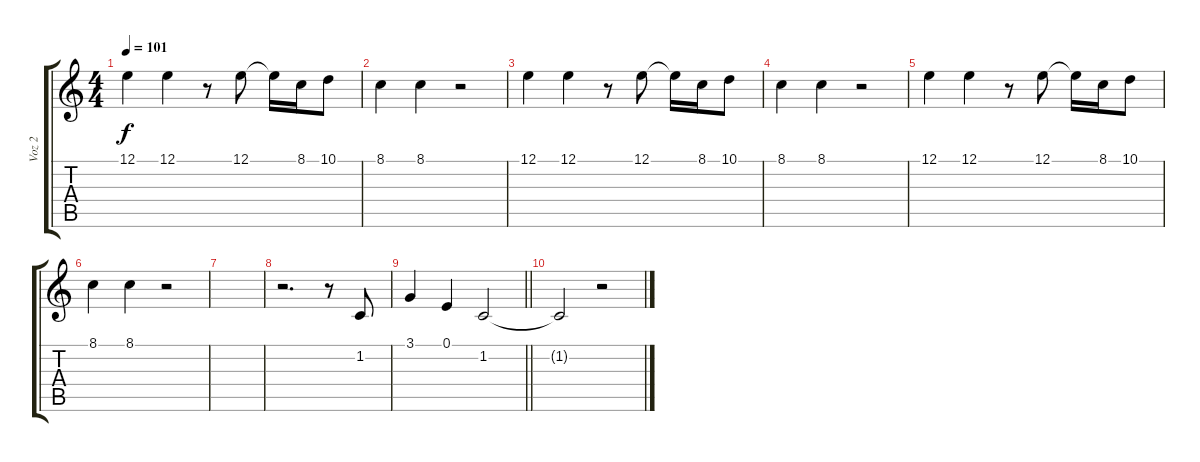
\track ("Voz 2" "Voz 2") {instrument baritonesax}
\staff {score tabs}
\tuning (E4 B3 G3 D3 A2 E2) {hide}
\ts (4 4)
\tempo 101
\clef g2
\ks c
12.1.4{dy f} 12.1.4 r.8 12.1.8 12.1{t}.16 8.1.16 10.1.8 |
8.1.4 8.1.4 r.2 |
12.1.4 12.1.4 r.8 12.1.8 12.1{t}.16 8.1.16 10.1.8 |
8.1.4 8.1.4 r.2 |
12.1.4 12.1.4 r.8 12.1.8 12.1{t}.16 8.1.16 10.1.8 |
8.1.4 8.1.4 r.2 |
|
r.2{d} r.8 1.2.8 |
\barLineRight lightlight
3.1.4 0.1.4 1.2.2 |
1.2{t}.2 r.2
